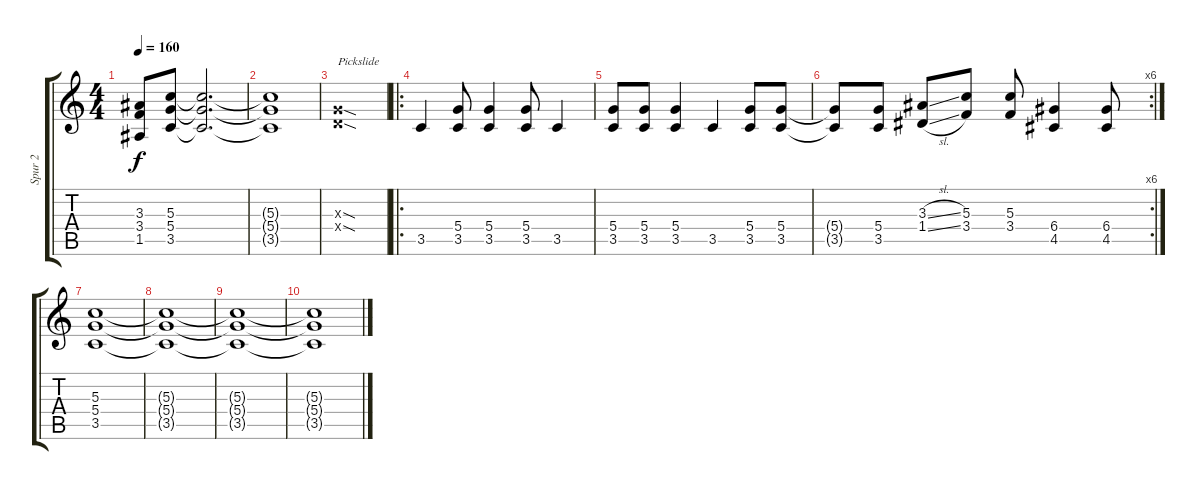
\track ("Spur 2" "Spur 2") {instrument distortionguitar}
\staff {score tabs}
\tuning (E4 B3 G3 D3 A2 E2) {hide}
\ts (4 4)
\tempo 160
\clef g2
\ks c
(3.3 3.4 1.5).8{dy f} (5.3 5.4 3.5).8 (5.3{t} 5.4{t} 3.5{t}).2{d} |
(5.3{t} 5.4{t} 3.5{t}).1 |
(0.3{sod x} 0.4{sod x}).1{txt "Pickslide"} |
\ro
3.5.4 (5.4 3.5).8 (5.4 3.5).4 (5.4 3.5).8 3.5.4 |
(5.4 3.5).8 (5.4 3.5).8 (5.4 3.5).4 3.5.4 (5.4 3.5).8 (5.4 3.5).8 |
\rc 6
(5.4{t} 3.5{t}).8 (5.4 3.5).8 (3.3{sl} 1.4{sl}).8 (5.3 3.4).8 (5.3 3.4).8 (6.4 4.5).4 (6.4 4.5).8 |
(5.3 5.4 3.5).1 |
(5.3{t} 5.4{t} 3.5{t}).1 |
(5.3{t} 5.4{t} 3.5{t}).1 |
(5.3{t} 5.4{t} 3.5{t}).1
